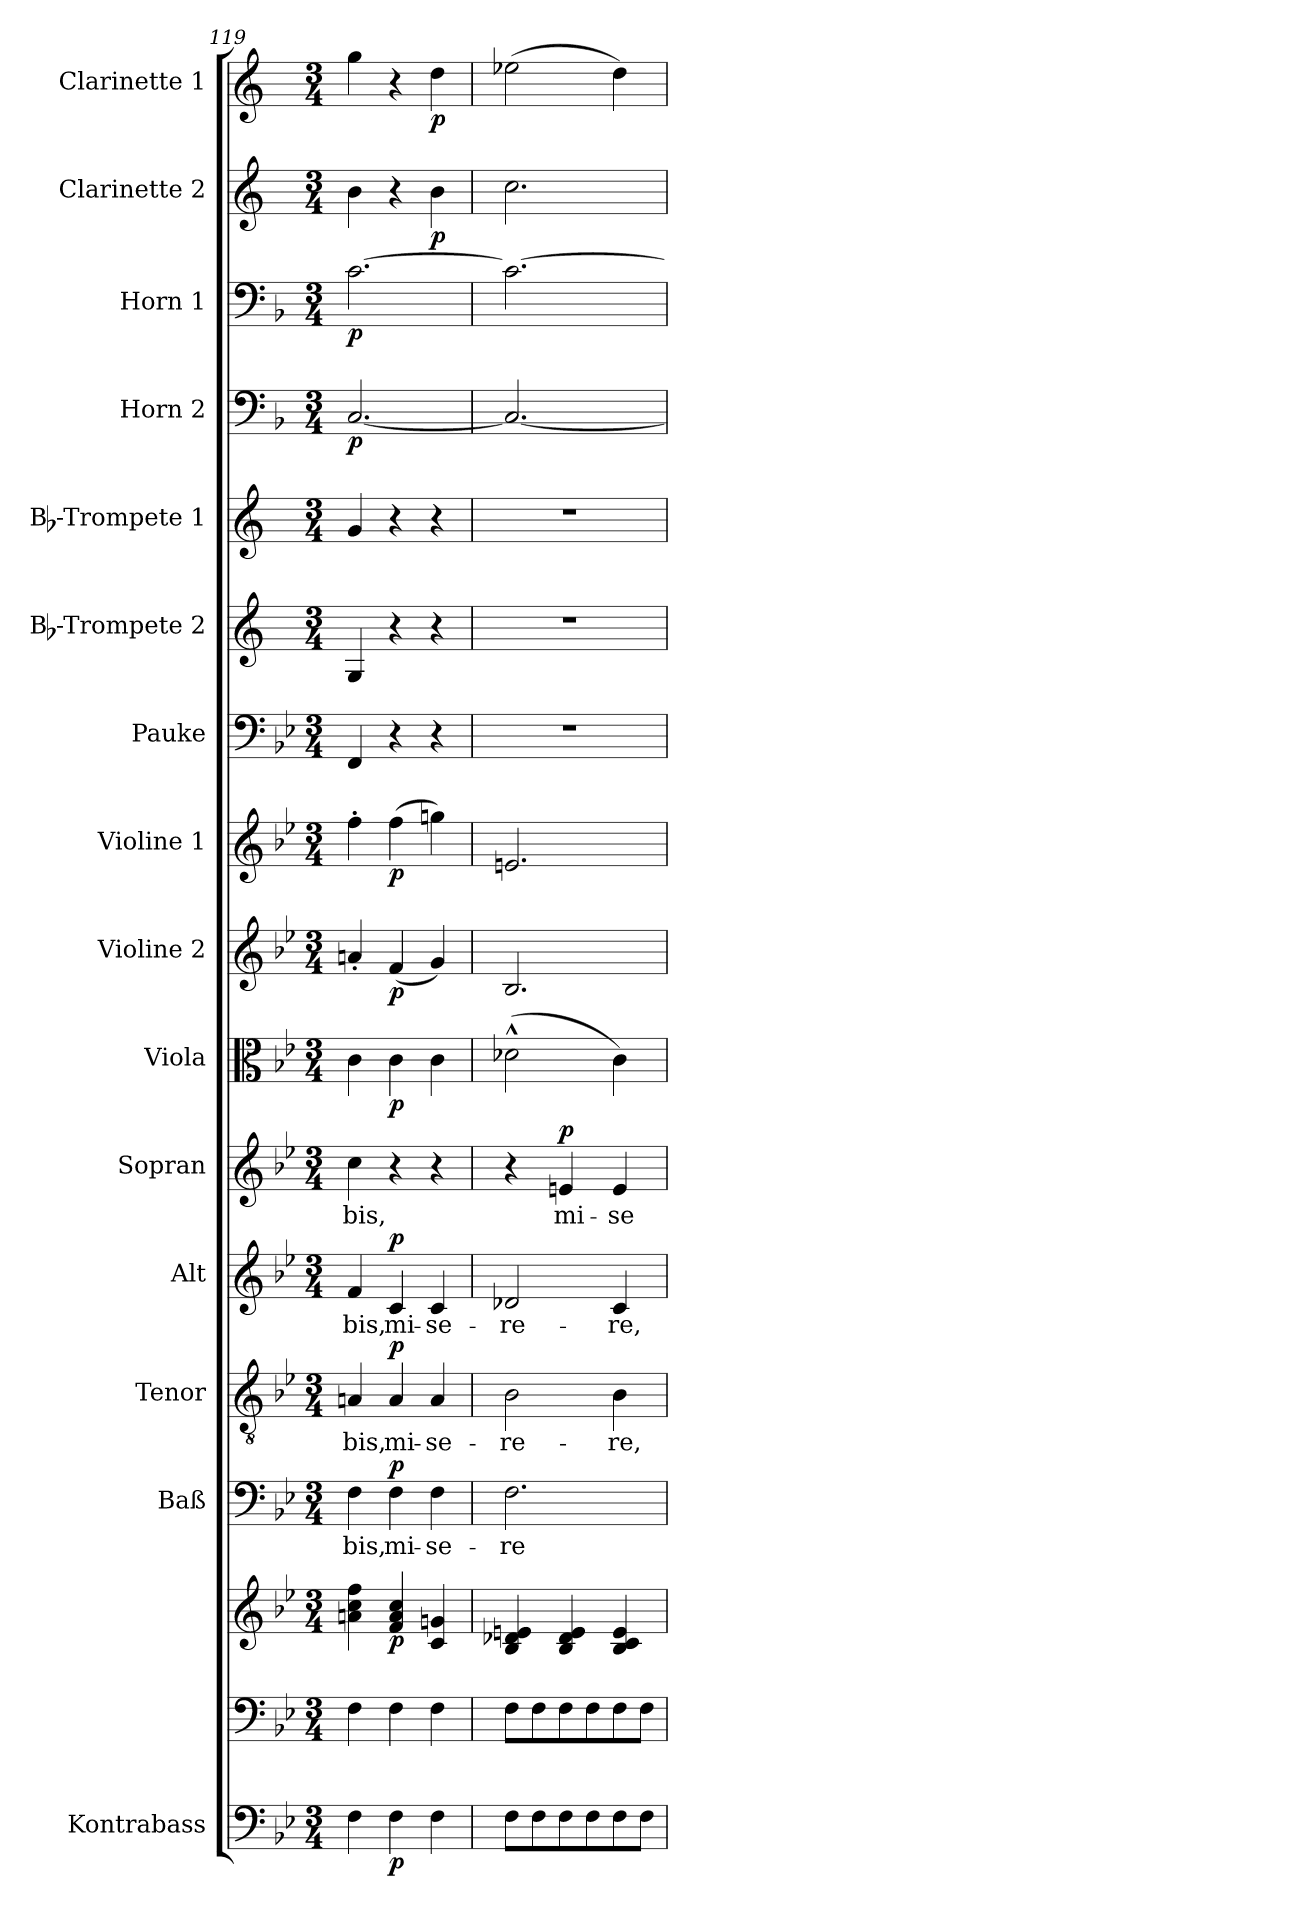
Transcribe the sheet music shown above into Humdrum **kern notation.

**kern	**dynam	**kern	**kern	**dynam	**kern	**text	**dynam	**kern	**text	**dynam	**kern	**text	**dynam	**kern	**text	**dynam	**kern	**dynam	**kern	**dynam	**kern	**dynam	**kern	**kern	**kern	**kern	**dynam	**kern	**dynam	**kern	**dynam	**kern	**dynam
*part16	*part16	*part15	*part15	*part15	*part14	*part14	*part14	*part13	*part13	*part13	*part12	*part12	*part12	*part11	*part11	*part11	*part10	*part10	*part9	*part9	*part8	*part8	*part7	*part6	*part5	*part4	*part4	*part3	*part3	*part2	*part2	*part1	*part1
*staff17	*staff17	*staff16	*staff15	*staff15/16	*staff14	*staff14	*staff14	*staff13	*staff13	*staff13	*staff12	*staff12	*staff12	*staff11	*staff11	*staff11	*staff10	*staff10	*staff9	*staff9	*staff8	*staff8	*staff7	*staff6	*staff5	*staff4	*staff4	*staff3	*staff3	*staff2	*staff2	*staff1	*staff1
*I"Kontrabass	*	*	*	*	*I"Baß	*	*	*I"Tenor	*	*	*I"Alt	*	*	*I"Sopran	*	*	*I"Viola	*	*I"Violine 2	*	*I"Violine 1	*	*I"Pauke	*I"Bb-Trompete 2	*I"Bb-Trompete 1	*I"Horn 2	*	*I"Horn 1	*	*I"Clarinette 2	*	*I"Clarinette 1	*
*I'Kb.	*	*	*	*	*I'Baß	*	*	*I'Ten	*	*	*I'Alt	*	*	*I'Sop	*	*	*I'Vla.	*	*I'Vln. 2	*	*I'Vln. 1	*	*I'Pk.	*I'Bb Trp. 2	*I'Bb Trp. 1	*I'Hrn. 2	*	*I'Hrn. 1	*	*I'Cl. 2	*	*I'Cl. 1	*
*clefF4	*	*clefF4	*clefG2	*	*clefF4	*	*	*clefGv2	*	*	*clefG2	*	*	*clefG2	*	*	*clefC3	*	*clefG2	*	*clefG2	*	*clefF4	*clefG2	*clefG2	*clefF4	*	*clefF4	*	*clefG2	*	*clefG2	*
*ITrd7c12	*	*	*	*	*	*	*	*	*	*	*	*	*	*	*	*	*	*	*	*	*	*	*	*ITrd1c2	*ITrd1c2	*ITrd4c7	*	*ITrd4c7	*	*ITrd1c2	*	*ITrd1c2	*
*k[b-e-]	*	*k[b-e-]	*k[b-e-]	*	*k[b-e-]	*	*	*k[b-e-]	*	*	*k[b-e-]	*	*	*k[b-e-]	*	*	*k[b-e-]	*	*k[b-e-]	*	*k[b-e-]	*	*k[b-e-]	*k[b-e-]	*k[b-e-]	*k[b-e-]	*	*k[b-e-]	*	*k[b-e-]	*	*k[b-e-]	*
*B-:	*	*B-:	*B-:	*	*B-:	*	*	*B-:	*	*	*B-:	*	*	*B-:	*	*	*B-:	*	*B-:	*	*B-:	*	*B-:	*B-:	*B-:	*B-:	*	*B-:	*	*B-:	*	*B-:	*
*M3/4	*	*M3/4	*M3/4	*	*M3/4	*	*	*M3/4	*	*	*M3/4	*	*	*M3/4	*	*	*M3/4	*	*M3/4	*	*M3/4	*	*M3/4	*M3/4	*M3/4	*M3/4	*	*M3/4	*	*M3/4	*	*M3/4	*
=119	=119	=119	=119	=119	=119	=119	=119	=119	=119	=119	=119	=119	=119	=119	=119	=119	=119	=119	=119	=119	=119	=119	=119	=119	=119	=119	=119	=119	=119	=119	=119	=119	=119
!	!	!	!	!	!	!LO:LY:b	!	!	!LO:LY:b	!	!	!LO:LY:b	!	!	!LO:LY:b	!	!	!	!	!	!	!	!	!	!	!	!LO:DY:b	!	!LO:DY:b	!	!	!	!
4FF\	.	4F\	4an\ 4cc\ 4ff\	.	4F\	-bis,	.	4An/	-bis,	.	4f/	-bis,	.	4cc\	-bis,	.	4c\	.	4an'</	.	4ff'>\	.	4FF/	4F/	4f/	[2.FF/	p	[2.F\	p	4a\	.	4ff\	.
!	!LO:DY:b	!	!	!LO:DY:b	!	!LO:LY:b	!LO:DY:a	!	!LO:LY:b	!LO:DY:a	!	!LO:LY:b	!LO:DY:a	!	!	!	!	!LO:DY:b	!	!LO:DY:b	!	!LO:DY:b	!	!	!	!	!	!	!	!	!	!	!
4FF\	p	4F\	4f/ 4a/ 4cc/	p	4F\	mi-	p	4A/	mi-	p	4c/	mi-	p	4r	.	.	4c\	p	(<4f/	p	(>4ff\	p	4r	4r	4r	.	.	.	.	4r	.	4r	.
!	!	!	!	!	!	!LO:LY:b	!	!	!LO:LY:b	!	!	!LO:LY:b	!	!	!	!	!	!	!	!	!	!	!	!	!	!	!	!	!	!	!LO:DY:b	!	!LO:DY:b
4FF\	.	4F\	4c/ 4gn/	.	4F\	-se-	.	4A/	-se-	.	4c/	-se-	.	4r	.	.	4c\	.	4g/)	.	4ggn\)	.	4r	4r	4r	.	.	.	.	4a\	p	4cc\	p
=120	=120	=120	=120	=120	=120	=120	=120	=120	=120	=120	=120	=120	=120	=120	=120	=120	=120	=120	=120	=120	=120	=120	=120	=120	=120	=120	=120	=120	=120	=120	=120	=120	=120
!	!	!	!	!	!	!LO:LY:b	!	!	!LO:LY:b	!	!	!LO:LY:b	!	!	!	!	!	!	!	!	!	!	!	!	!	!	!	!	!	!	!	!	!
8FF\L	.	8F\L	4B-/ 4d-X/ 4en/	.	2.F\	-re-	.	2B-\	-re-	.	2d-X/	-re-	.	4r	.	.	(>2d-X^^>\	.	2.B-/	.	2.en/	.	2.r	2.r	2.r	2.FF/_	.	2.F\_	.	2.b-\	.	(>2dd-X\	.
8FF\	.	8F\	.	.	.	.	.	.	.	.	.	.	.	.	.	.	.	.	.	.	.	.	.	.	.	.	.	.	.	.	.	.	.
!	!	!	!	!	!	!	!	!	!	!	!	!	!	!	!LO:LY:b	!LO:DY:a	!	!	!	!	!	!	!	!	!	!	!	!	!	!	!	!	!
8FF\	.	8F\	4B-/ 4d-/ 4e/	.	.	.	.	.	.	.	.	.	.	4en/	mi-	p	.	.	.	.	.	.	.	.	.	.	.	.	.	.	.	.	.
8FF\	.	8F\	.	.	.	.	.	.	.	.	.	.	.	.	.	.	.	.	.	.	.	.	.	.	.	.	.	.	.	.	.	.	.
!	!	!	!	!	!	!	!	!	!LO:LY:b	!	!	!LO:LY:b	!	!	!LO:LY:b	!	!	!	!	!	!	!	!	!	!	!	!	!	!	!	!	!	!
8FF\	.	8F\	4B-/ 4c/ 4e/	.	.	.	.	4B-\	-re,	.	4c/	-re,	.	4e/	-se-	.	4c\)	.	.	.	.	.	.	.	.	.	.	.	.	.	.	4cc\)	.
8FF\J	.	8F\J	.	.	.	.	.	.	.	.	.	.	.	.	.	.	.	.	.	.	.	.	.	.	.	.	.	.	.	.	.	.	.
=	=	=	=	=	=	=	=	=	=	=	=	=	=	=	=	=	=	=	=	=	=	=	=	=	=	=	=	=	=	=	=	=	=
*-	*-	*-	*-	*-	*-	*-	*-	*-	*-	*-	*-	*-	*-	*-	*-	*-	*-	*-	*-	*-	*-	*-	*-	*-	*-	*-	*-	*-	*-	*-	*-	*-	*-
